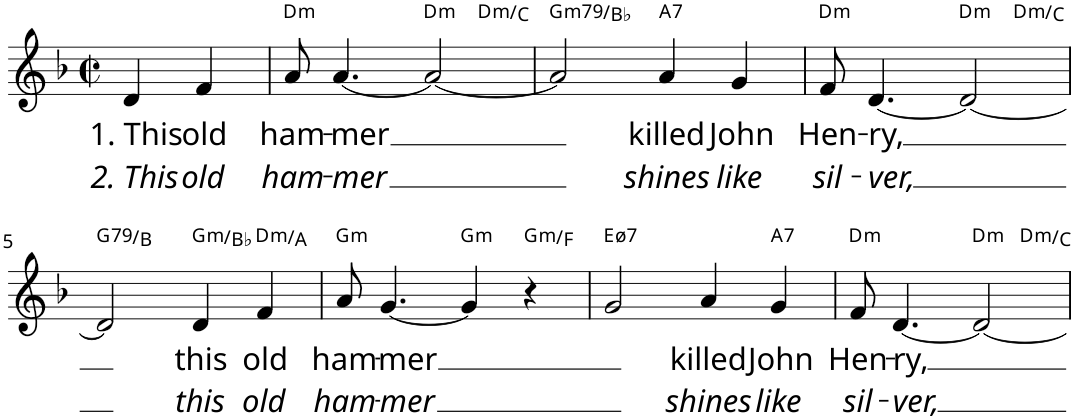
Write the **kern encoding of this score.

**kern	**text	**text	**harte
*part1	*part1	*part1	*part1
*staff1	*staff1	*staff1	*
*I"P1	*	*	*
*clefG2	*	*	*
*k[b-]	*	*	*
*M2/2	*	*	*
*met(c|)	*	*	*
=1	=1	=1	=1
!	!LO:LY:b	!LO:LY:b	!
4d/	1. This	2. This	.
!	!LO:LY:b	!LO:LY:b	!
4f/	old	old	.
=2	=2	=2	=2
!	!LO:LY:b	!LO:LY:b	!LO:H:kt=m
*^	*	*	*
8a/	2.ryy	ham-	ham-	D:min
!	!	!LO:LY:b	!LO:LY:b	!
[4.a/	.	-mer	-mer	.
!	!	!	!	!LO:H:kt=m
2a/_	.	.	.	D:min
!	!	!	!	!LO:H:kt=m
.	4ryy	.	.	D:min/b7
=3	=3	=3	=3	=3
!	!	!	!	!LO:H:kt=m79
*v	*v	*	*	*
2a/]	.	.	G:min/b3
!	!LO:LY:b	!LO:LY:b	!LO:H:kt=7
4a/	killed	shines	A:7
!	!LO:LY:b	!LO:LY:b	!
4g/	John	like	.
=4	=4	=4	=4
!	!LO:LY:b	!LO:LY:b	!LO:H:kt=m
*^	*	*	*
8f/	2.ryy	Hen-	sil-	D:min
!	!	!LO:LY:b	!LO:LY:b	!
[4.d/	.	-ry,	-ver,	.
!	!	!	!	!LO:H:kt=m
2d/_	.	.	.	D:min
!	!	!	!	!LO:H:kt=m
.	4ryy	.	.	D:min/b7
!!LO:LB:g=z	!!
=5	=5	=5	=5	=5
!	!	!	!	!LO:H:kt=79
*v	*v	*	*	*
2d/]	.	.	G:maj/3
!	!LO:LY:b	!LO:LY:b	!LO:H:kt=m
4d/	this	this	G:min/b3
!	!LO:LY:b	!LO:LY:b	!LO:H:kt=m
4f/	old	old	D:min/5
=6	=6	=6	=6
!	!LO:LY:b	!LO:LY:b	!LO:H:kt=m
8a/	ham-	ham-	G:min
!	!LO:LY:b	!LO:LY:b	!
[4.g/	-mer	-mer	.
!	!	!	!LO:H:kt=m
4g/]	.	.	G:min
!	!	!	!LO:H:kt=m
4r	.	.	G:min/b7
=7	=7	=7	=7
!	!	!	!LO:H:kt=7
2g/	.	.	E:hdim7
!	!LO:LY:b	!LO:LY:b	!
4a/	killed	shines	.
!	!LO:LY:b	!LO:LY:b	!LO:H:kt=7
4g/	John	like	A:7
=8	=8	=8	=8
!	!LO:LY:b	!LO:LY:b	!LO:H:kt=m
*^	*	*	*
8f/	2.ryy	Hen-	sil-	D:min
!	!	!LO:LY:b	!LO:LY:b	!
[4.d/	.	-ry,	-ver,	.
!	!	!	!	!LO:H:kt=m
2d/_	.	.	.	D:min
!	!	!	!	!LO:H:kt=m
.	4ryy	.	.	D:min/b7
*v	*v	*	*	*
=	=	=	=
*-	*-	*-	*-
